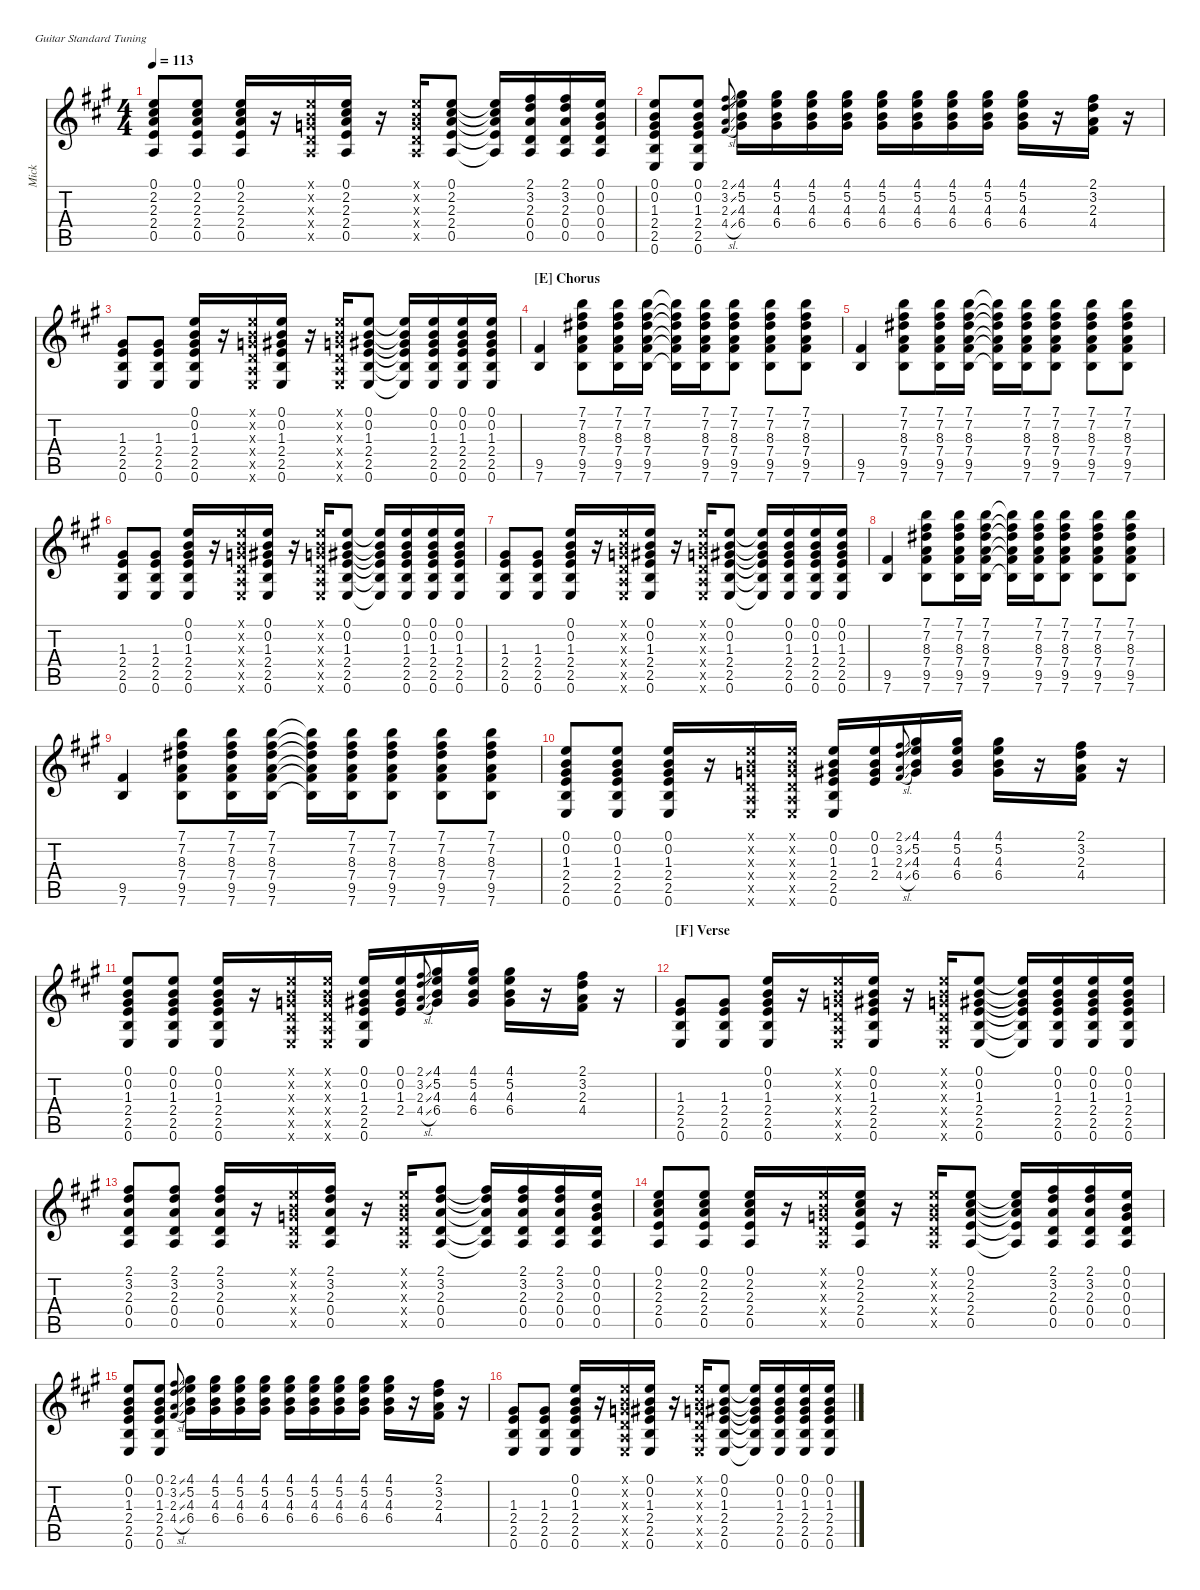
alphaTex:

\defaultSystemsLayout 4
\hideDynamics
\bracketExtendMode nobrackets
\otherSystemsTrackNameOrientation horizontal
\track ("Mick Taylor" "Mick") {instrument overdrivenguitar}
\staff {score tabs}
\tuning (E4 B3 G3 D3 A2 E2)
\ts (4 4)
\tempo 113
\clef g2
\ks a
(0.5 2.4 2.3 2.2 0.1).8{dy mf} (0.5 2.4 2.3 2.2 0.1).8 (0.5 2.4 2.3 2.2 0.1).16 r.16 (0.5{x} 0.4{x} 0.3{x} 0.2{x} 0.1{x}).16 (0.5 2.4 2.3 2.2 0.1).16 r.16 (0.5{x} 0.4{x} 0.3{x} 0.2{x} 0.1{x}).16 (0.5 2.4 2.3 2.2 0.1).8 (0.5{t} 2.4{t} 2.3{t} 2.2{t} 0.1{t}).16 (0.5 0.4 2.3 3.2 2.1).16 (0.5 0.4 2.3 3.2 2.1).16 (0.5 0.4 0.3 0.2 0.1).16 |
(0.6 2.5 2.4 1.3 0.2 0.1).8 (0.6 2.5 2.4 1.3 0.2 0.1).8 (4.4{sl} 2.3{ss} 3.2{ss} 2.1{ss}).8{gr} (6.4 4.3 5.2 4.1).16 (6.4 4.3 5.2 4.1).16 (6.4 4.3 5.2 4.1).16 (6.4 4.3 5.2 4.1).16 (6.4 4.3 5.2 4.1).16 (6.4 4.3 5.2 4.1).16 (6.4 4.3 5.2 4.1).16 (6.4 4.3 5.2 4.1).16 (6.4 4.3 5.2 4.1).16 r.16 (4.4 2.3 3.2 2.1).16 r.16 |
(0.6 2.5 2.4 1.3).8 (0.6 2.5 2.4 1.3).8 (0.6 2.5 2.4 1.3 0.2 0.1).16 r.16 (0.6{x} 0.5{x} 0.4{x} 0.3{x} 0.2{x} 0.1{x}).16 (0.6 2.5 2.4 1.3 0.2 0.1).16 r.16 (0.6{x} 0.5{x} 0.4{x} 0.3{x} 0.2{x} 0.1{x}).16 (0.6 2.5 2.4 1.3 0.2 0.1).8 (0.6{t} 2.5{t} 2.4{t} 1.3{t} 0.2{t} 0.1{t}).16 (0.6 2.5 2.4 1.3 0.2 0.1).16 (0.6 2.5 2.4 1.3 0.2 0.1).16 (0.6 2.5 2.4 1.3 0.2 0.1).16 |
\section ("E" "Chorus")
(7.6 9.5).4 (7.6 9.5 7.4 8.3 7.2 7.1).8 (7.6 9.5 7.4 8.3 7.2 7.1).16 (7.6 9.5 7.4 8.3 7.2 7.1).16 (7.6{t} 9.5{t} 7.4{t} 8.3{t} 7.2{t} 7.1{t}).16 (7.6 9.5 7.4 8.3 7.2 7.1).16 (7.6 9.5 7.4 8.3 7.2 7.1).8 (7.6 9.5 7.4 8.3 7.2 7.1).8 (7.6 9.5 7.4 8.3 7.2 7.1).8 |
(7.6 9.5).4 (7.6 9.5 7.4 8.3 7.2 7.1).8 (7.6 9.5 7.4 8.3 7.2 7.1).16 (7.6 9.5 7.4 8.3 7.2 7.1).16 (7.6{t} 9.5{t} 7.4{t} 8.3{t} 7.2{t} 7.1{t}).16 (7.6 9.5 7.4 8.3 7.2 7.1).16 (7.6 9.5 7.4 8.3 7.2 7.1).8 (7.6 9.5 7.4 8.3 7.2 7.1).8 (7.6 9.5 7.4 8.3 7.2 7.1).8 |
(0.6 2.5 2.4 1.3).8 (0.6 2.5 2.4 1.3).8 (0.6 2.5 2.4 1.3 0.2 0.1).16 r.16 (0.6{x} 0.5{x} 0.4{x} 0.3{x} 0.2{x} 0.1{x}).16 (0.6 2.5 2.4 1.3 0.2 0.1).16 r.16 (0.6{x} 0.5{x} 0.4{x} 0.3{x} 0.2{x} 0.1{x}).16 (0.6 2.5 2.4 1.3 0.2 0.1).8 (0.6{t} 2.5{t} 2.4{t} 1.3{t} 0.2{t} 0.1{t}).16 (0.6 2.5 2.4 1.3 0.2 0.1).16 (0.6 2.5 2.4 1.3 0.2 0.1).16 (0.6 2.5 2.4 1.3 0.2 0.1).16 |
(0.6 2.5 2.4 1.3).8 (0.6 2.5 2.4 1.3).8 (0.6 2.5 2.4 1.3 0.2 0.1).16 r.16 (0.6{x} 0.5{x} 0.4{x} 0.3{x} 0.2{x} 0.1{x}).16 (0.6 2.5 2.4 1.3 0.2 0.1).16 r.16 (0.6{x} 0.5{x} 0.4{x} 0.3{x} 0.2{x} 0.1{x}).16 (0.6 2.5 2.4 1.3 0.2 0.1).8 (0.6{t} 2.5{t} 2.4{t} 1.3{t} 0.2{t} 0.1{t}).16 (0.6 2.5 2.4 1.3 0.2 0.1).16 (0.6 2.5 2.4 1.3 0.2 0.1).16 (0.6 2.5 2.4 1.3 0.2 0.1).16 |
(7.6 9.5).4 (7.6 9.5 7.4 8.3 7.2 7.1).8 (7.6 9.5 7.4 8.3 7.2 7.1).16 (7.6 9.5 7.4 8.3 7.2 7.1).16 (7.6{t} 9.5{t} 7.4{t} 8.3{t} 7.2{t} 7.1{t}).16 (7.6 9.5 7.4 8.3 7.2 7.1).16 (7.6 9.5 7.4 8.3 7.2 7.1).8 (7.6 9.5 7.4 8.3 7.2 7.1).8 (7.6 9.5 7.4 8.3 7.2 7.1).8 |
(7.6 9.5).4 (7.6 9.5 7.4 8.3 7.2 7.1).8 (7.6 9.5 7.4 8.3 7.2 7.1).16 (7.6 9.5 7.4 8.3 7.2 7.1).16 (7.6{t} 9.5{t} 7.4{t} 8.3{t} 7.2{t} 7.1{t}).16 (7.6 9.5 7.4 8.3 7.2 7.1).16 (7.6 9.5 7.4 8.3 7.2 7.1).8 (7.6 9.5 7.4 8.3 7.2 7.1).8 (7.6 9.5 7.4 8.3 7.2 7.1).8 |
(0.6 2.5 2.4 1.3 0.2 0.1).8 (0.6 2.5 2.4 1.3 0.2 0.1).8 (0.6 2.5 2.4 1.3 0.2 0.1).16 r.16 (0.6{x} 0.5{x} 0.4{x} 0.3{x} 0.2{x} 0.1{x}).16 (0.6{x} 0.5{x} 0.4{x} 0.3{x} 0.2{x} 0.1{x}).16 (0.6 2.5 2.4 1.3 0.2 0.1).16 (2.4 1.3 0.2 0.1).16 (4.4{sl} 2.3{ss} 3.2{ss} 2.1{ss}).8{gr} (6.4 4.3 5.2 4.1).16 (6.4 4.3 5.2 4.1).16 (6.4 4.3 5.2 4.1).16 r.16 (4.4 2.3 3.2 2.1).16 r.16 |
(0.6 2.5 2.4 1.3 0.2 0.1).8 (0.6 2.5 2.4 1.3 0.2 0.1).8 (0.6 2.5 2.4 1.3 0.2 0.1).16 r.16 (0.6{x} 0.5{x} 0.4{x} 0.3{x} 0.2{x} 0.1{x}).16 (0.6{x} 0.5{x} 0.4{x} 0.3{x} 0.2{x} 0.1{x}).16 (0.6 2.5 2.4 1.3 0.2 0.1).16 (2.4 1.3 0.2 0.1).16 (4.4{sl} 2.3{ss} 3.2{ss} 2.1{ss}).8{gr} (6.4 4.3 5.2 4.1).16 (6.4 4.3 5.2 4.1).16 (6.4 4.3 5.2 4.1).16 r.16 (4.4 2.3 3.2 2.1).16 r.16 |
\section ("F" "Verse")
(0.6 2.5 2.4 1.3).8 (0.6 2.5 2.4 1.3).8 (0.6 2.5 2.4 1.3 0.2 0.1).16 r.16 (0.6{x} 0.5{x} 0.4{x} 0.3{x} 0.2{x} 0.1{x}).16 (0.6 2.5 2.4 1.3 0.2 0.1).16 r.16 (0.6{x} 0.5{x} 0.4{x} 0.3{x} 0.2{x} 0.1{x}).16 (0.6 2.5 2.4 1.3 0.2 0.1).8 (0.6{t} 2.5{t} 2.4{t} 1.3{t} 0.2{t} 0.1{t}).16 (0.6 2.5 2.4 1.3 0.2 0.1).16 (0.6 2.5 2.4 1.3 0.2 0.1).16 (0.6 2.5 2.4 1.3 0.2 0.1).16 |
(0.5 0.4 2.3 3.2 2.1).8 (0.5 0.4 2.3 3.2 2.1).8 (0.5 0.4 2.3 3.2 2.1).16 r.16 (0.5{x} 0.4{x} 0.3{x} 0.2{x} 0.1{x}).16 (0.5 0.4 2.3 3.2 2.1).16 r.16 (0.5{x} 0.4{x} 0.3{x} 0.2{x} 0.1{x}).16 (0.5 0.4 2.3 3.2 2.1).8 (0.5{t} 0.4{t} 2.3{t} 3.2{t} 2.1{t}).16 (0.5 0.4 2.3 3.2 2.1).16 (0.5 0.4 2.3 3.2 2.1).16 (0.5 0.4 0.3 0.2 0.1).16 |
(0.5 2.4 2.3 2.2 0.1).8 (0.5 2.4 2.3 2.2 0.1).8 (0.5 2.4 2.3 2.2 0.1).16 r.16 (0.5{x} 0.4{x} 0.3{x} 0.2{x} 0.1{x}).16 (0.5 2.4 2.3 2.2 0.1).16 r.16 (0.5{x} 0.4{x} 0.3{x} 0.2{x} 0.1{x}).16 (0.5 2.4 2.3 2.2 0.1).8 (0.5{t} 2.4{t} 2.3{t} 2.2{t} 0.1{t}).16 (0.5 0.4 2.3 3.2 2.1).16 (0.5 0.4 2.3 3.2 2.1).16 (0.5 0.4 0.3 0.2 0.1).16 |
(0.6 2.5 2.4 1.3 0.2 0.1).8 (0.6 2.5 2.4 1.3 0.2 0.1).8 (4.4{sl} 2.3{ss} 3.2{ss} 2.1{ss}).8{gr} (6.4 4.3 5.2 4.1).16 (6.4 4.3 5.2 4.1).16 (6.4 4.3 5.2 4.1).16 (6.4 4.3 5.2 4.1).16 (6.4 4.3 5.2 4.1).16 (6.4 4.3 5.2 4.1).16 (6.4 4.3 5.2 4.1).16 (6.4 4.3 5.2 4.1).16 (6.4 4.3 5.2 4.1).16 r.16 (4.4 2.3 3.2 2.1).16 r.16 |
(0.6 2.5 2.4 1.3).8 (0.6 2.5 2.4 1.3).8 (0.6 2.5 2.4 1.3 0.2 0.1).16 r.16 (0.6{x} 0.5{x} 0.4{x} 0.3{x} 0.2{x} 0.1{x}).16 (0.6 2.5 2.4 1.3 0.2 0.1).16 r.16 (0.6{x} 0.5{x} 0.4{x} 0.3{x} 0.2{x} 0.1{x}).16 (0.6 2.5 2.4 1.3 0.2 0.1).8 (0.6{t} 2.5{t} 2.4{t} 1.3{t} 0.2{t} 0.1{t}).16 (0.6 2.5 2.4 1.3 0.2 0.1).16 (0.6 2.5 2.4 1.3 0.2 0.1).16 (0.6 2.5 2.4 1.3 0.2 0.1).16
